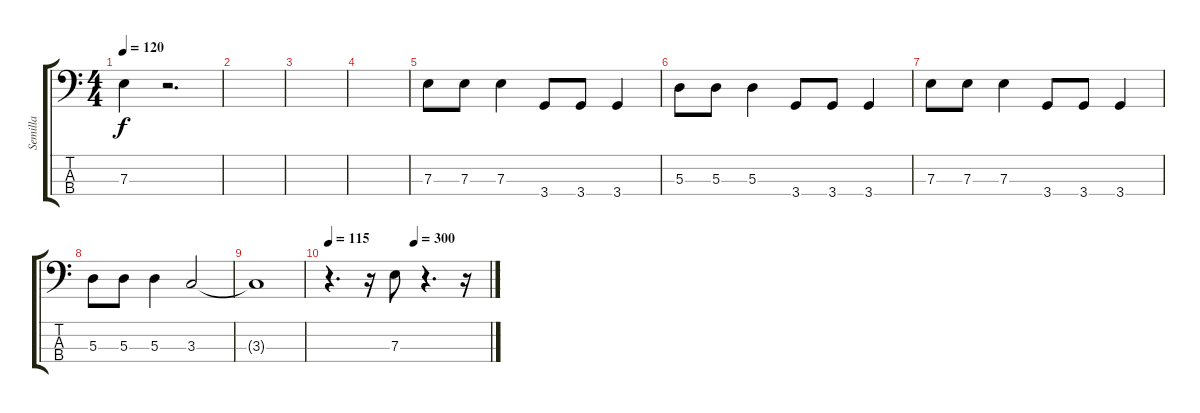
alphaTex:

\track ("Semilla" "Semilla") {instrument electricbassfinger}
\staff {score tabs}
\tuning (G2 D2 A1 E1) {hide}
\ts (4 4)
\tempo 120
\clef f4
\ks c
7.3.4{dy f} r.2{d} |
|
|
|
7.3.8 7.3.8 7.3.4 3.4.8 3.4.8 3.4.4 |
5.3.8 5.3.8 5.3.4 3.4.8 3.4.8 3.4.4 |
7.3.8 7.3.8 7.3.4 3.4.8 3.4.8 3.4.4 |
5.3.8 5.3.8 5.3.4 3.3.2 |
3.3{t}.1 |
\tempo 115
\tempo (300 0.53125)
r.4{d} r.16 7.3.8 r.4{d} r.16
